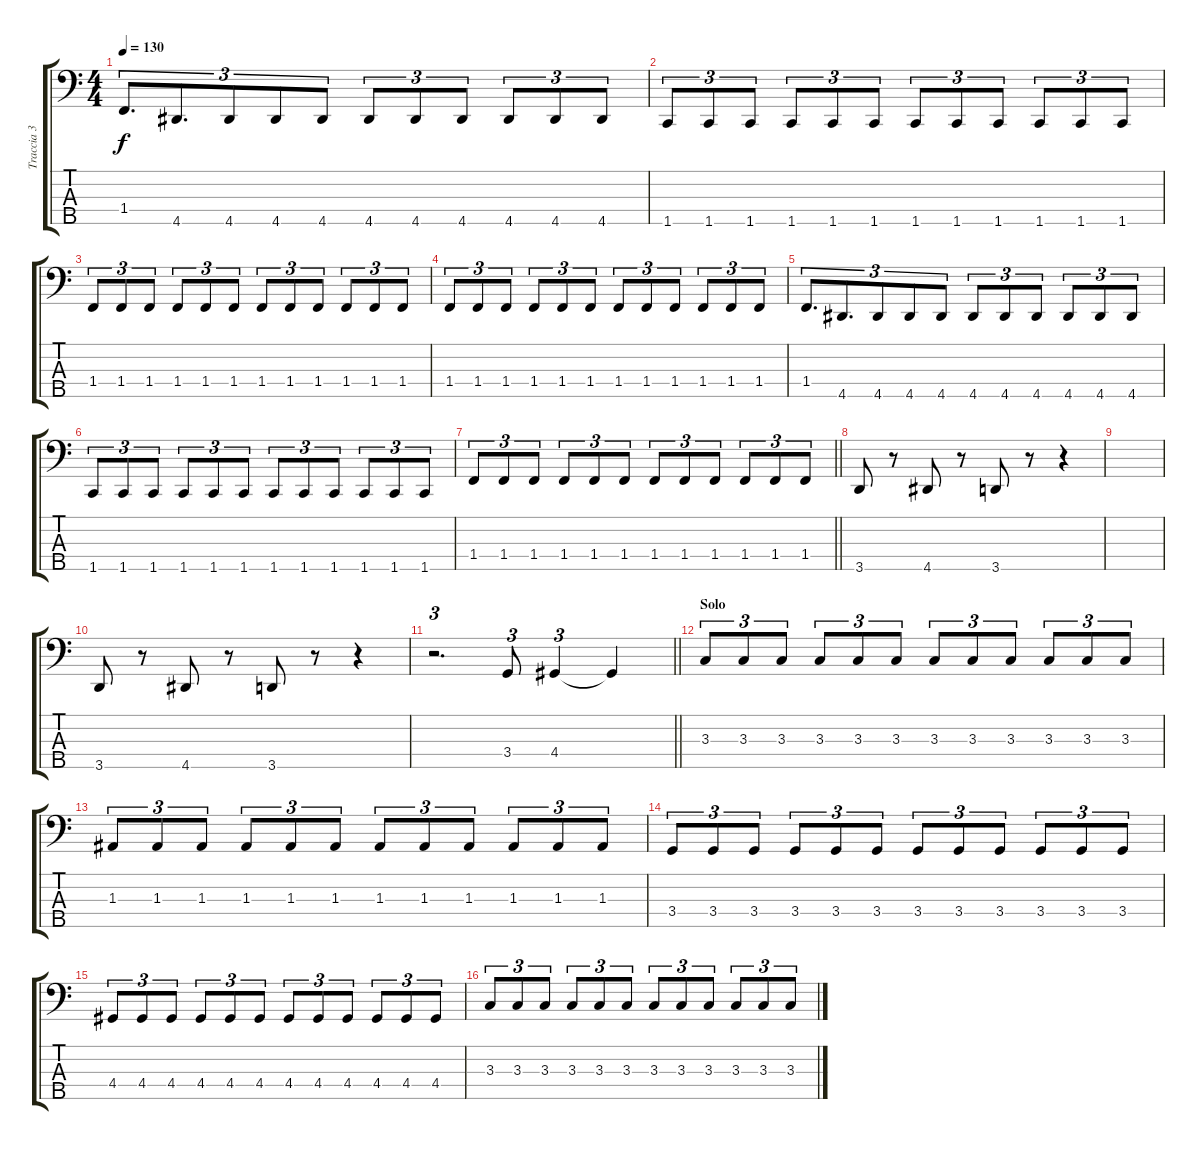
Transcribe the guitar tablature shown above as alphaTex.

\track ("Traccia 3" "Traccia 3") {instrument electricbasspick}
\staff {score tabs}
\tuning (G2 D2 A1 E1 B0) {hide}
\ts (4 4)
\tempo 130
\clef f4
\ks c
1.4.8{d tu (3 2) dy f} 4.5.8{d tu (3 2)} 4.5.8{tu (3 2)} 4.5.8{tu (3 2)} 4.5.8{tu (3 2)} 4.5.8{tu (3 2)} 4.5.8{tu (3 2)} 4.5.8{tu (3 2)} 4.5.8{tu (3 2)} 4.5.8{tu (3 2)} 4.5.8{tu (3 2)} |
1.5.8{tu (3 2)} 1.5.8{tu (3 2)} 1.5.8{tu (3 2)} 1.5.8{tu (3 2)} 1.5.8{tu (3 2)} 1.5.8{tu (3 2)} 1.5.8{tu (3 2)} 1.5.8{tu (3 2)} 1.5.8{tu (3 2)} 1.5.8{tu (3 2)} 1.5.8{tu (3 2)} 1.5.8{tu (3 2)} |
1.4.8{tu (3 2)} 1.4.8{tu (3 2)} 1.4.8{tu (3 2)} 1.4.8{tu (3 2)} 1.4.8{tu (3 2)} 1.4.8{tu (3 2)} 1.4.8{tu (3 2)} 1.4.8{tu (3 2)} 1.4.8{tu (3 2)} 1.4.8{tu (3 2)} 1.4.8{tu (3 2)} 1.4.8{tu (3 2)} |
1.4.8{tu (3 2)} 1.4.8{tu (3 2)} 1.4.8{tu (3 2)} 1.4.8{tu (3 2)} 1.4.8{tu (3 2)} 1.4.8{tu (3 2)} 1.4.8{tu (3 2)} 1.4.8{tu (3 2)} 1.4.8{tu (3 2)} 1.4.8{tu (3 2)} 1.4.8{tu (3 2)} 1.4.8{tu (3 2)} |
1.4.8{d tu (3 2)} 4.5.8{d tu (3 2)} 4.5.8{tu (3 2)} 4.5.8{tu (3 2)} 4.5.8{tu (3 2)} 4.5.8{tu (3 2)} 4.5.8{tu (3 2)} 4.5.8{tu (3 2)} 4.5.8{tu (3 2)} 4.5.8{tu (3 2)} 4.5.8{tu (3 2)} |
1.5.8{tu (3 2)} 1.5.8{tu (3 2)} 1.5.8{tu (3 2)} 1.5.8{tu (3 2)} 1.5.8{tu (3 2)} 1.5.8{tu (3 2)} 1.5.8{tu (3 2)} 1.5.8{tu (3 2)} 1.5.8{tu (3 2)} 1.5.8{tu (3 2)} 1.5.8{tu (3 2)} 1.5.8{tu (3 2)} |
\barLineRight lightlight
1.4.8{tu (3 2)} 1.4.8{tu (3 2)} 1.4.8{tu (3 2)} 1.4.8{tu (3 2)} 1.4.8{tu (3 2)} 1.4.8{tu (3 2)} 1.4.8{tu (3 2)} 1.4.8{tu (3 2)} 1.4.8{tu (3 2)} 1.4.8{tu (3 2)} 1.4.8{tu (3 2)} 1.4.8{tu (3 2)} |
3.5.8 r.8 4.5.8 r.8 3.5.8 r.8 r.4 |
|
3.5.8 r.8 4.5.8 r.8 3.5.8 r.8 r.4 |
\barLineRight lightlight
r.2{d tu (3 2)} 3.4.8{tu (3 2)} 4.4.4{tu (3 2)} 4.4{t}.4 |
\section ("" "Solo")
3.3.8{tu (3 2)} 3.3.8{tu (3 2)} 3.3.8{tu (3 2)} 3.3.8{tu (3 2)} 3.3.8{tu (3 2)} 3.3.8{tu (3 2)} 3.3.8{tu (3 2)} 3.3.8{tu (3 2)} 3.3.8{tu (3 2)} 3.3.8{tu (3 2)} 3.3.8{tu (3 2)} 3.3.8{tu (3 2)} |
1.3.8{tu (3 2)} 1.3.8{tu (3 2)} 1.3.8{tu (3 2)} 1.3.8{tu (3 2)} 1.3.8{tu (3 2)} 1.3.8{tu (3 2)} 1.3.8{tu (3 2)} 1.3.8{tu (3 2)} 1.3.8{tu (3 2)} 1.3.8{tu (3 2)} 1.3.8{tu (3 2)} 1.3.8{tu (3 2)} |
3.4.8{tu (3 2)} 3.4.8{tu (3 2)} 3.4.8{tu (3 2)} 3.4.8{tu (3 2)} 3.4.8{tu (3 2)} 3.4.8{tu (3 2)} 3.4.8{tu (3 2)} 3.4.8{tu (3 2)} 3.4.8{tu (3 2)} 3.4.8{tu (3 2)} 3.4.8{tu (3 2)} 3.4.8{tu (3 2)} |
4.4.8{tu (3 2)} 4.4.8{tu (3 2)} 4.4.8{tu (3 2)} 4.4.8{tu (3 2)} 4.4.8{tu (3 2)} 4.4.8{tu (3 2)} 4.4.8{tu (3 2)} 4.4.8{tu (3 2)} 4.4.8{tu (3 2)} 4.4.8{tu (3 2)} 4.4.8{tu (3 2)} 4.4.8{tu (3 2)} |
3.3.8{tu (3 2)} 3.3.8{tu (3 2)} 3.3.8{tu (3 2)} 3.3.8{tu (3 2)} 3.3.8{tu (3 2)} 3.3.8{tu (3 2)} 3.3.8{tu (3 2)} 3.3.8{tu (3 2)} 3.3.8{tu (3 2)} 3.3.8{tu (3 2)} 3.3.8{tu (3 2)} 3.3.8{tu (3 2)}
